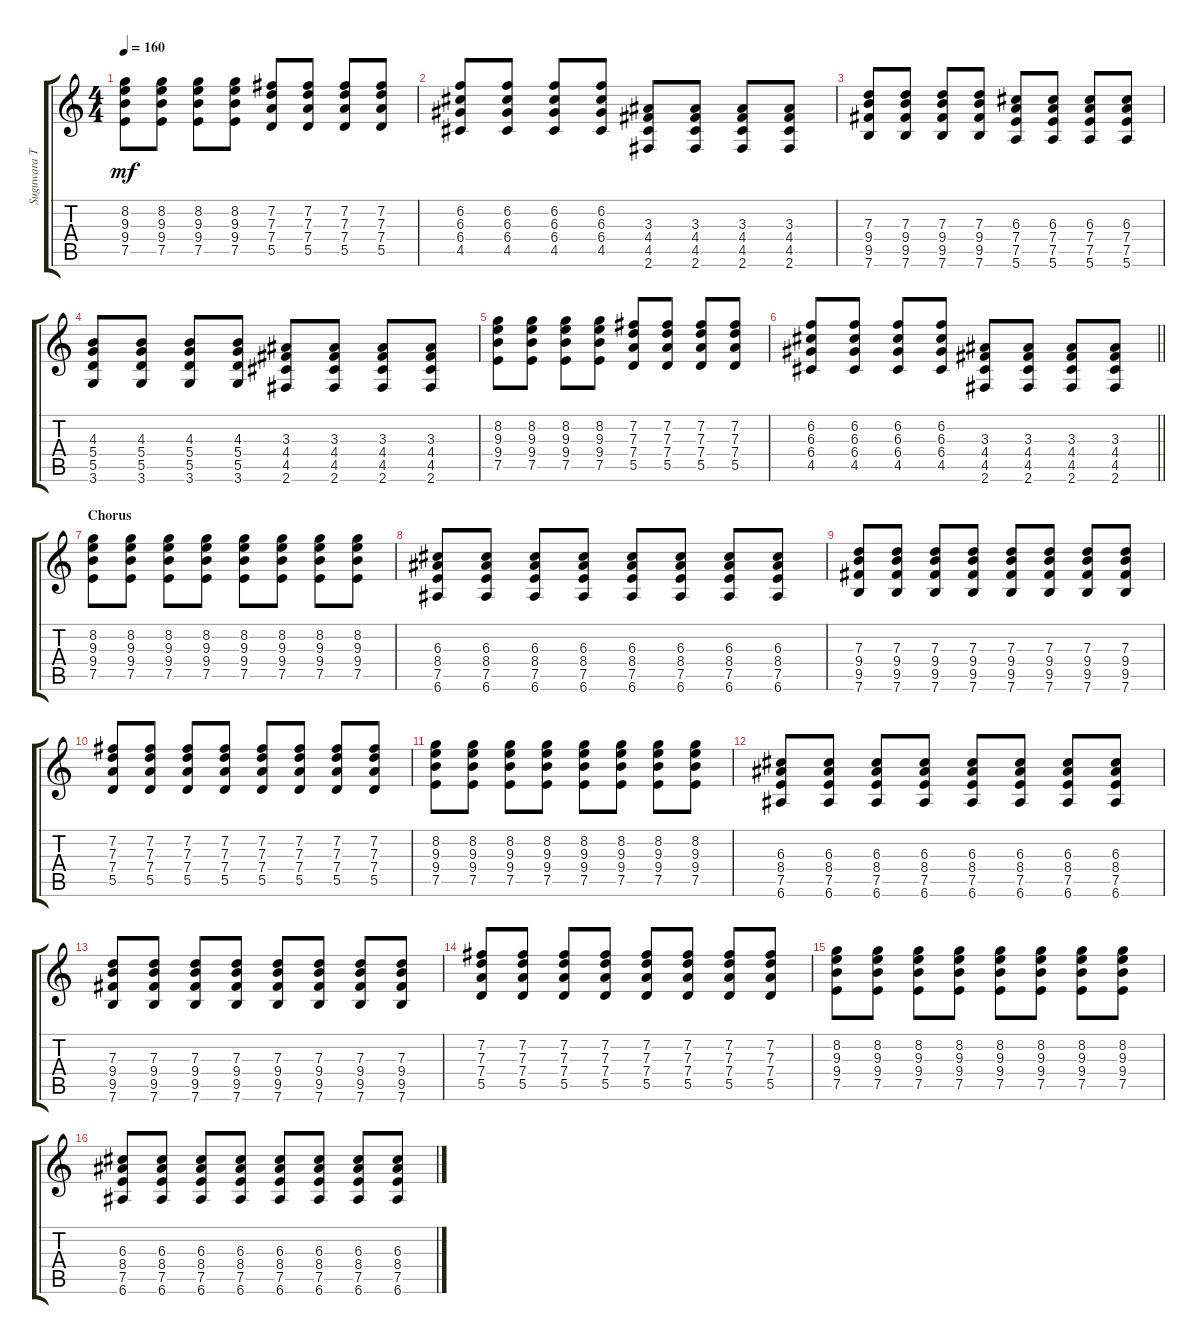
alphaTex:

\track ("Suguwara Takuro" "Suguwara T") {instrument overdrivenguitar}
\staff {score tabs}
\tuning (E4 B3 G3 D3 A2 E2) {hide}
\ts (4 4)
\tempo 160
\clef g2
\ks c
(8.2 9.3 9.4 7.5).8{dy mf} (8.2 9.3 9.4 7.5).8 (8.2 9.3 9.4 7.5).8 (8.2 9.3 9.4 7.5).8 (7.2 7.3 7.4 5.5).8 (7.2 7.3 7.4 5.5).8 (7.2 7.3 7.4 5.5).8 (7.2 7.3 7.4 5.5).8 |
(6.2 6.3 6.4 4.5).8 (6.2 6.3 6.4 4.5).8 (6.2 6.3 6.4 4.5).8 (6.2 6.3 6.4 4.5).8 (3.3 4.4 4.5 2.6).8 (3.3 4.4 4.5 2.6).8 (3.3 4.4 4.5 2.6).8 (3.3 4.4 4.5 2.6).8 |
(7.3 9.4 9.5 7.6).8 (7.3 9.4 9.5 7.6).8 (7.3 9.4 9.5 7.6).8 (7.3 9.4 9.5 7.6).8 (6.3 7.4 7.5 5.6).8 (6.3 7.4 7.5 5.6).8 (6.3 7.4 7.5 5.6).8 (6.3 7.4 7.5 5.6).8 |
(4.3 5.4 5.5 3.6).8 (4.3 5.4 5.5 3.6).8 (4.3 5.4 5.5 3.6).8 (4.3 5.4 5.5 3.6).8 (3.3 4.4 4.5 2.6).8 (3.3 4.4 4.5 2.6).8 (3.3 4.4 4.5 2.6).8 (3.3 4.4 4.5 2.6).8 |
(8.2 9.3 9.4 7.5).8 (8.2 9.3 9.4 7.5).8 (8.2 9.3 9.4 7.5).8 (8.2 9.3 9.4 7.5).8 (7.2 7.3 7.4 5.5).8 (7.2 7.3 7.4 5.5).8 (7.2 7.3 7.4 5.5).8 (7.2 7.3 7.4 5.5).8 |
\barLineRight lightlight
(6.2 6.3 6.4 4.5).8 (6.2 6.3 6.4 4.5).8 (6.2 6.3 6.4 4.5).8 (6.2 6.3 6.4 4.5).8 (3.3 4.4 4.5 2.6).8 (3.3 4.4 4.5 2.6).8 (3.3 4.4 4.5 2.6).8 (3.3 4.4 4.5 2.6).8 |
\section ("" "Chorus")
(8.2 9.3 9.4 7.5).8 (8.2 9.3 9.4 7.5).8 (8.2 9.3 9.4 7.5).8 (8.2 9.3 9.4 7.5).8 (8.2 9.3 9.4 7.5).8 (8.2 9.3 9.4 7.5).8 (8.2 9.3 9.4 7.5).8 (8.2 9.3 9.4 7.5).8 |
(6.3 8.4 7.5 6.6).8 (6.3 8.4 7.5 6.6).8 (6.3 8.4 7.5 6.6).8 (6.3 8.4 7.5 6.6).8 (6.3 8.4 7.5 6.6).8 (6.3 8.4 7.5 6.6).8 (6.3 8.4 7.5 6.6).8 (6.3 8.4 7.5 6.6).8 |
(7.3 9.4 9.5 7.6).8 (7.3 9.4 9.5 7.6).8 (7.3 9.4 9.5 7.6).8 (7.3 9.4 9.5 7.6).8 (7.3 9.4 9.5 7.6).8 (7.3 9.4 9.5 7.6).8 (7.3 9.4 9.5 7.6).8 (7.3 9.4 9.5 7.6).8 |
(7.2 7.3 7.4 5.5).8 (7.2 7.3 7.4 5.5).8 (7.2 7.3 7.4 5.5).8 (7.2 7.3 7.4 5.5).8 (7.2 7.3 7.4 5.5).8 (7.2 7.3 7.4 5.5).8 (7.2 7.3 7.4 5.5).8 (7.2 7.3 7.4 5.5).8 |
(8.2 9.3 9.4 7.5).8 (8.2 9.3 9.4 7.5).8 (8.2 9.3 9.4 7.5).8 (8.2 9.3 9.4 7.5).8 (8.2 9.3 9.4 7.5).8 (8.2 9.3 9.4 7.5).8 (8.2 9.3 9.4 7.5).8 (8.2 9.3 9.4 7.5).8 |
(6.3 8.4 7.5 6.6).8 (6.3 8.4 7.5 6.6).8 (6.3 8.4 7.5 6.6).8 (6.3 8.4 7.5 6.6).8 (6.3 8.4 7.5 6.6).8 (6.3 8.4 7.5 6.6).8 (6.3 8.4 7.5 6.6).8 (6.3 8.4 7.5 6.6).8 |
(7.3 9.4 9.5 7.6).8 (7.3 9.4 9.5 7.6).8 (7.3 9.4 9.5 7.6).8 (7.3 9.4 9.5 7.6).8 (7.3 9.4 9.5 7.6).8 (7.3 9.4 9.5 7.6).8 (7.3 9.4 9.5 7.6).8 (7.3 9.4 9.5 7.6).8 |
(7.2 7.3 7.4 5.5).8 (7.2 7.3 7.4 5.5).8 (7.2 7.3 7.4 5.5).8 (7.2 7.3 7.4 5.5).8 (7.2 7.3 7.4 5.5).8 (7.2 7.3 7.4 5.5).8 (7.2 7.3 7.4 5.5).8 (7.2 7.3 7.4 5.5).8 |
(8.2 9.3 9.4 7.5).8 (8.2 9.3 9.4 7.5).8 (8.2 9.3 9.4 7.5).8 (8.2 9.3 9.4 7.5).8 (8.2 9.3 9.4 7.5).8 (8.2 9.3 9.4 7.5).8 (8.2 9.3 9.4 7.5).8 (8.2 9.3 9.4 7.5).8 |
(6.3 8.4 7.5 6.6).8 (6.3 8.4 7.5 6.6).8 (6.3 8.4 7.5 6.6).8 (6.3 8.4 7.5 6.6).8 (6.3 8.4 7.5 6.6).8 (6.3 8.4 7.5 6.6).8 (6.3 8.4 7.5 6.6).8 (6.3 8.4 7.5 6.6).8
